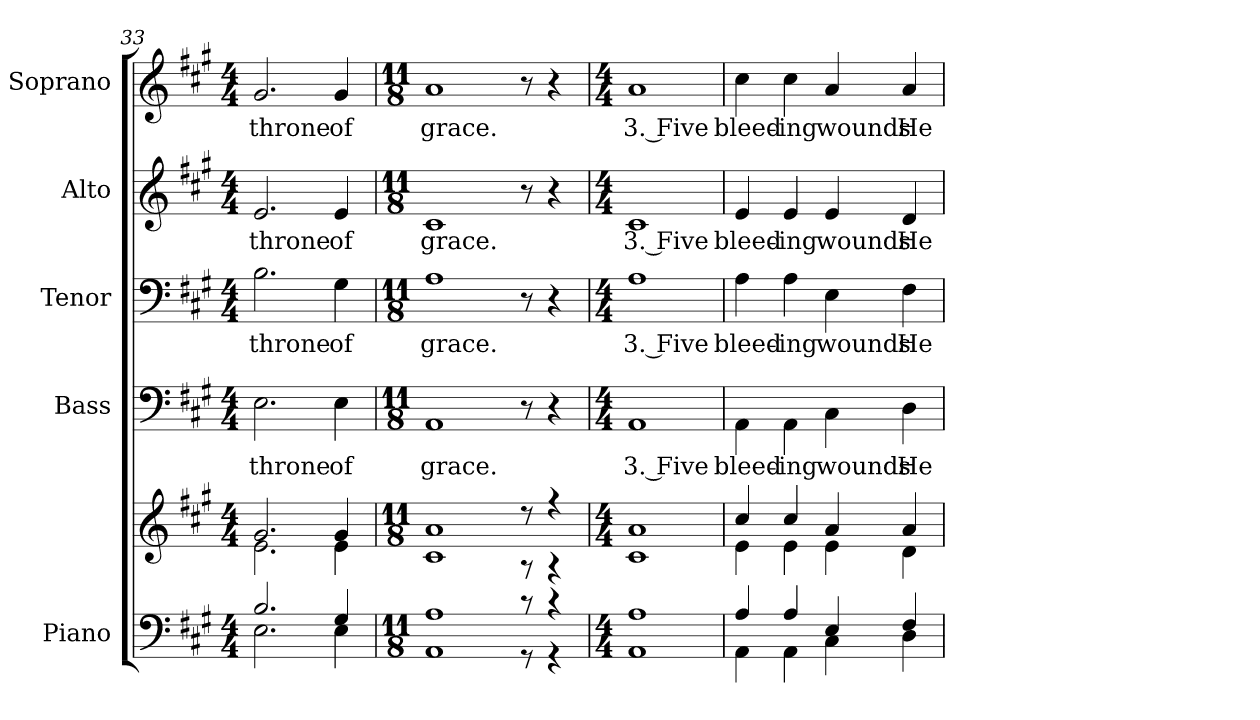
**kern	**kern	**kern	**text	**kern	**text	**kern	**text	**kern	**text
*part5	*part5	*part4	*part4	*part3	*part3	*part2	*part2	*part1	*part1
*staff6	*staff5	*staff4	*staff4	*staff3	*staff3	*staff2	*staff2	*staff1	*staff1
*I"Piano	*	*I"Bass	*	*I"Tenor	*	*I"Alto	*	*I"Soprano	*
*I'Pno.	*	*I'B.	*	*I'T.	*	*I'A.	*	*I'S.	*
*clefF4	*clefG2	*clefF4	*	*clefF4	*	*clefG2	*	*clefG2	*
*k[f#c#g#]	*k[f#c#g#]	*k[f#c#g#]	*	*k[f#c#g#]	*	*k[f#c#g#]	*	*k[f#c#g#]	*
*A:	*A:	*A:	*	*A:	*	*A:	*	*A:	*
*M4/4	*M4/4	*M4/4	*	*M4/4	*	*M4/4	*	*M4/4	*
=33	=33	=33	=33	=33	=33	=33	=33	=33	=33
*^	*^	*	*	*	*	*	*	*	*
!	!	!	!	!	!LO:LY:b:color=#000000	!	!	!	!	!	!
!	!	!	!	!	!	!	!LO:LY:b:color=#000000	!	!	!	!
!	!	!	!	!	!	!	!	!	!LO:LY:b:color=#000000	!	!
!	!	!	!	!	!	!	!	!	!	!	!LO:LY:b:color=#000000
2.Bi/	2.Ei\	2.g#i/	2.ei\	2.Ei\	throne	2.Bi\	throne	2.ei/	throne	2.g#i/	throne
!	!	!	!	!	!LO:LY:b:color=#000000	!	!	!	!	!	!
!	!	!	!	!	!	!	!LO:LY:b:color=#000000	!	!	!	!
!	!	!	!	!	!	!	!	!	!LO:LY:b:color=#000000	!	!
!	!	!	!	!	!	!	!	!	!	!	!LO:LY:b:color=#000000
4G#i/	4Ei\	4g#i/	4ei\	4Ei\	of	4G#i\	of	4ei/	of	4g#i/	of
=34	=34	=34	=34	=34	=34	=34	=34	=34	=34	=34	=34
*M11/8	*	*M11/8	*	*M11/8	*	*M11/8	*	*M11/8	*	*M11/8	*
!	!	!	!	!	!LO:LY:b:color=#000000	!	!	!	!	!	!
!	!	!	!	!	!	!	!LO:LY:b:color=#000000	!	!	!	!
!	!	!	!	!	!	!	!	!	!LO:LY:b:color=#000000	!	!
!	!	!	!	!	!	!	!	!	!	!	!LO:LY:b:color=#000000
1Ai	1AAi	1ai	1c#i	1AAi	grace.	1Ai	grace.	1c#i	grace.	1ai	grace.
8r	8r	8r	8r	8r	.	8r	.	8r	.	8r	.
4r	4r	4r	4r	4r	.	4r	.	4r	.	4r	.
=35	=35	=35	=35	=35	=35	=35	=35	=35	=35	=35	=35
*M4/4	*	*M4/4	*	*M4/4	*	*M4/4	*	*M4/4	*	*M4/4	*
!	!	!	!	!	!LO:LY:b:color=#000000	!	!	!	!	!	!
!	!	!	!	!	!	!	!LO:LY:b:color=#000000	!	!	!	!
!	!	!	!	!	!	!	!	!	!LO:LY:b:color=#000000	!	!
!	!	!	!	!	!	!	!	!	!	!	!LO:LY:b:color=#000000
1Ai	1AAi	1ai	1c#i	1AAi	3. Five	1Ai	3. Five	1c#i	3. Five	1ai	3. Five
=36	=36	=36	=36	=36	=36	=36	=36	=36	=36	=36	=36
!	!	!	!	!	!LO:LY:b:color=#000000	!	!	!	!	!	!
!	!	!	!	!	!	!	!LO:LY:b:color=#000000	!	!	!	!
!	!	!	!	!	!	!	!	!	!LO:LY:b:color=#000000	!	!
!	!	!	!	!	!	!	!	!	!	!	!LO:LY:b:color=#000000
4Ai/	4AAi\	4cc#i/	4ei\	4AAi\	bleed-	4Ai\	bleed-	4ei/	bleed-	4cc#i\	bleed-
!	!	!	!	!	!LO:LY:b:color=#000000	!	!	!	!	!	!
!	!	!	!	!	!	!	!LO:LY:b:color=#000000	!	!	!	!
!	!	!	!	!	!	!	!	!	!LO:LY:b:color=#000000	!	!
!	!	!	!	!	!	!	!	!	!	!	!LO:LY:b:color=#000000
4Ai/	4AAi\	4cc#i/	4ei\	4AAi\	-ing	4Ai\	-ing	4ei/	-ing	4cc#i\	-ing
!	!	!	!	!	!LO:LY:b:color=#000000	!	!	!	!	!	!
!	!	!	!	!	!	!	!LO:LY:b:color=#000000	!	!	!	!
!	!	!	!	!	!	!	!	!	!LO:LY:b:color=#000000	!	!
!	!	!	!	!	!	!	!	!	!	!	!LO:LY:b:color=#000000
4Ei/	4C#i\	4ai/	4ei\	4C#i\	wounds	4Ei\	wounds	4ei/	wounds	4ai/	wounds
!	!	!	!	!	!LO:LY:b:color=#000000	!	!	!	!	!	!
!	!	!	!	!	!	!	!LO:LY:b:color=#000000	!	!	!	!
!	!	!	!	!	!	!	!	!	!LO:LY:b:color=#000000	!	!
!	!	!	!	!	!	!	!	!	!	!	!LO:LY:b:color=#000000
4F#i/	4Di\	4ai/	4di\	4Di\	He	4F#i\	He	4di/	He	4ai/	He
*v	*v	*	*	*	*	*	*	*	*	*	*
*	*v	*v	*	*	*	*	*	*	*	*
=	=	=	=	=	=	=	=	=	=
*-	*-	*-	*-	*-	*-	*-	*-	*-	*-
